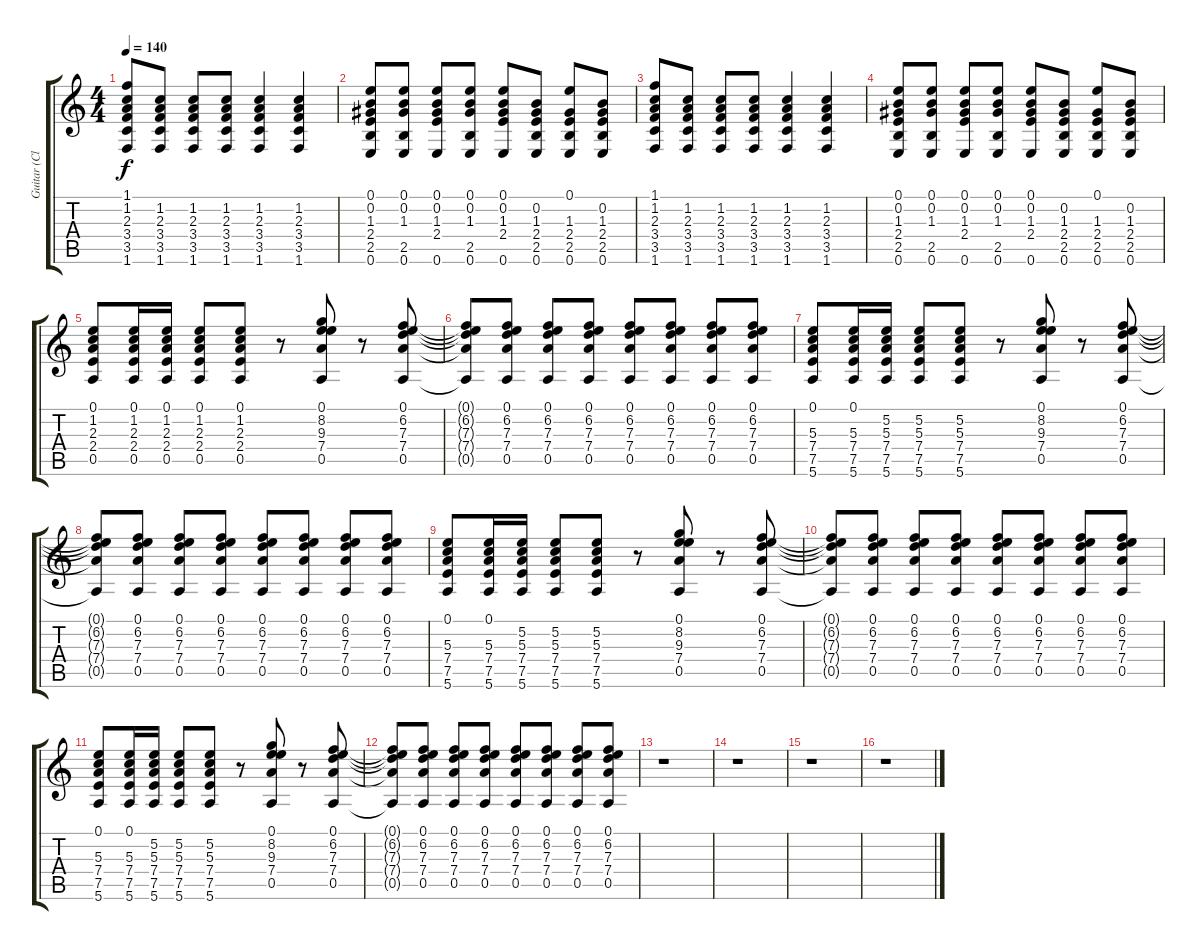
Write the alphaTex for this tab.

\track ("Guitar (Clean)" "Guitar (Cl") {instrument electricguitarclean}
\staff {score tabs}
\tuning (E4 B3 G3 D3 A2 E2) {hide}
\ts (4 4)
\tempo 140
\clef g2
\ks c
(1.1 1.2 2.3 3.4 3.5 1.6).8{dy f} (1.2 2.3 3.4 3.5 1.6).8 (1.2 2.3 3.4 3.5 1.6).8 (1.2 2.3 3.4 3.5 1.6).8 (1.2 2.3 3.4 3.5 1.6).4 (1.2 2.3 3.4 3.5 1.6).4 |
(0.1 0.2 1.3 2.4 2.5 0.6).8 (0.1 0.2 1.3 2.5 0.6).8 (0.1 0.2 1.3 2.4 0.6).8 (0.1 0.2 1.3 2.5 0.6).8 (0.1 0.2 1.3 2.4 0.6).8 (0.2 1.3 2.4 2.5 0.6).8 (0.1 1.3 2.4 2.5 0.6).8 (0.2 1.3 2.4 2.5 0.6).8 |
(1.1 1.2 2.3 3.4 3.5 1.6).8 (1.2 2.3 3.4 3.5 1.6).8 (1.2 2.3 3.4 3.5 1.6).8 (1.2 2.3 3.4 3.5 1.6).8 (1.2 2.3 3.4 3.5 1.6).4 (1.2 2.3 3.4 3.5 1.6).4 |
(0.1 0.2 1.3 2.4 2.5 0.6).8 (0.1 0.2 1.3 2.5 0.6).8 (0.1 0.2 1.3 2.4 0.6).8 (0.1 0.2 1.3 2.5 0.6).8 (0.1 0.2 1.3 2.4 0.6).8 (0.2 1.3 2.4 2.5 0.6).8 (0.1 1.3 2.4 2.5 0.6).8 (0.2 1.3 2.4 2.5 0.6).8 |
(0.1 1.2 2.3 2.4 0.5).8 (0.1 1.2 2.3 2.4 0.5).16 (0.1 1.2 2.3 2.4 0.5).16 (0.1 1.2 2.3 2.4 0.5).8 (0.1 1.2 2.3 2.4 0.5).8 r.8 (0.1 8.2 9.3 7.4 0.5).8 r.8 (0.1 6.2 7.3 7.4 0.5).8 |
(0.1{t} 6.2{t} 7.3{t} 7.4{t} 0.5{t}).8 (0.1 6.2 7.3 7.4 0.5).8 (0.1 6.2 7.3 7.4 0.5).8 (0.1 6.2 7.3 7.4 0.5).8 (0.1 6.2 7.3 7.4 0.5).8 (0.1 6.2 7.3 7.4 0.5).8 (0.1 6.2 7.3 7.4 0.5).8 (0.1 6.2 7.3 7.4 0.5).8 |
(0.1 5.3 7.4 7.5 5.6).8 (0.1 5.3 7.4 7.5 5.6).16 (5.2 5.3 7.4 7.5 5.6).16 (5.2 5.3 7.4 7.5 5.6).8 (5.2 5.3 7.4 7.5 5.6).8 r.8 (0.1 8.2 9.3 7.4 0.5).8 r.8 (0.1 6.2 7.3 7.4 0.5).8 |
(0.1{t} 6.2{t} 7.3{t} 7.4{t} 0.5{t}).8 (0.1 6.2 7.3 7.4 0.5).8 (0.1 6.2 7.3 7.4 0.5).8 (0.1 6.2 7.3 7.4 0.5).8 (0.1 6.2 7.3 7.4 0.5).8 (0.1 6.2 7.3 7.4 0.5).8 (0.1 6.2 7.3 7.4 0.5).8 (0.1 6.2 7.3 7.4 0.5).8 |
(0.1 5.3 7.4 7.5 5.6).8 (0.1 5.3 7.4 7.5 5.6).16 (5.2 5.3 7.4 7.5 5.6).16 (5.2 5.3 7.4 7.5 5.6).8 (5.2 5.3 7.4 7.5 5.6).8 r.8 (0.1 8.2 9.3 7.4 0.5).8 r.8 (0.1 6.2 7.3 7.4 0.5).8 |
(0.1{t} 6.2{t} 7.3{t} 7.4{t} 0.5{t}).8 (0.1 6.2 7.3 7.4 0.5).8 (0.1 6.2 7.3 7.4 0.5).8 (0.1 6.2 7.3 7.4 0.5).8 (0.1 6.2 7.3 7.4 0.5).8 (0.1 6.2 7.3 7.4 0.5).8 (0.1 6.2 7.3 7.4 0.5).8 (0.1 6.2 7.3 7.4 0.5).8 |
(0.1 5.3 7.4 7.5 5.6).8 (0.1 5.3 7.4 7.5 5.6).16 (5.2 5.3 7.4 7.5 5.6).16 (5.2 5.3 7.4 7.5 5.6).8 (5.2 5.3 7.4 7.5 5.6).8 r.8 (0.1 8.2 9.3 7.4 0.5).8 r.8 (0.1 6.2 7.3 7.4 0.5).8 |
(0.1{t} 6.2{t} 7.3{t} 7.4{t} 0.5{t}).8 (0.1 6.2 7.3 7.4 0.5).8 (0.1 6.2 7.3 7.4 0.5).8 (0.1 6.2 7.3 7.4 0.5).8 (0.1 6.2 7.3 7.4 0.5).8 (0.1 6.2 7.3 7.4 0.5).8 (0.1 6.2 7.3 7.4 0.5).8 (0.1 6.2 7.3 7.4 0.5).8 |
r.1 |
r.1 |
r.1 |
r.1
